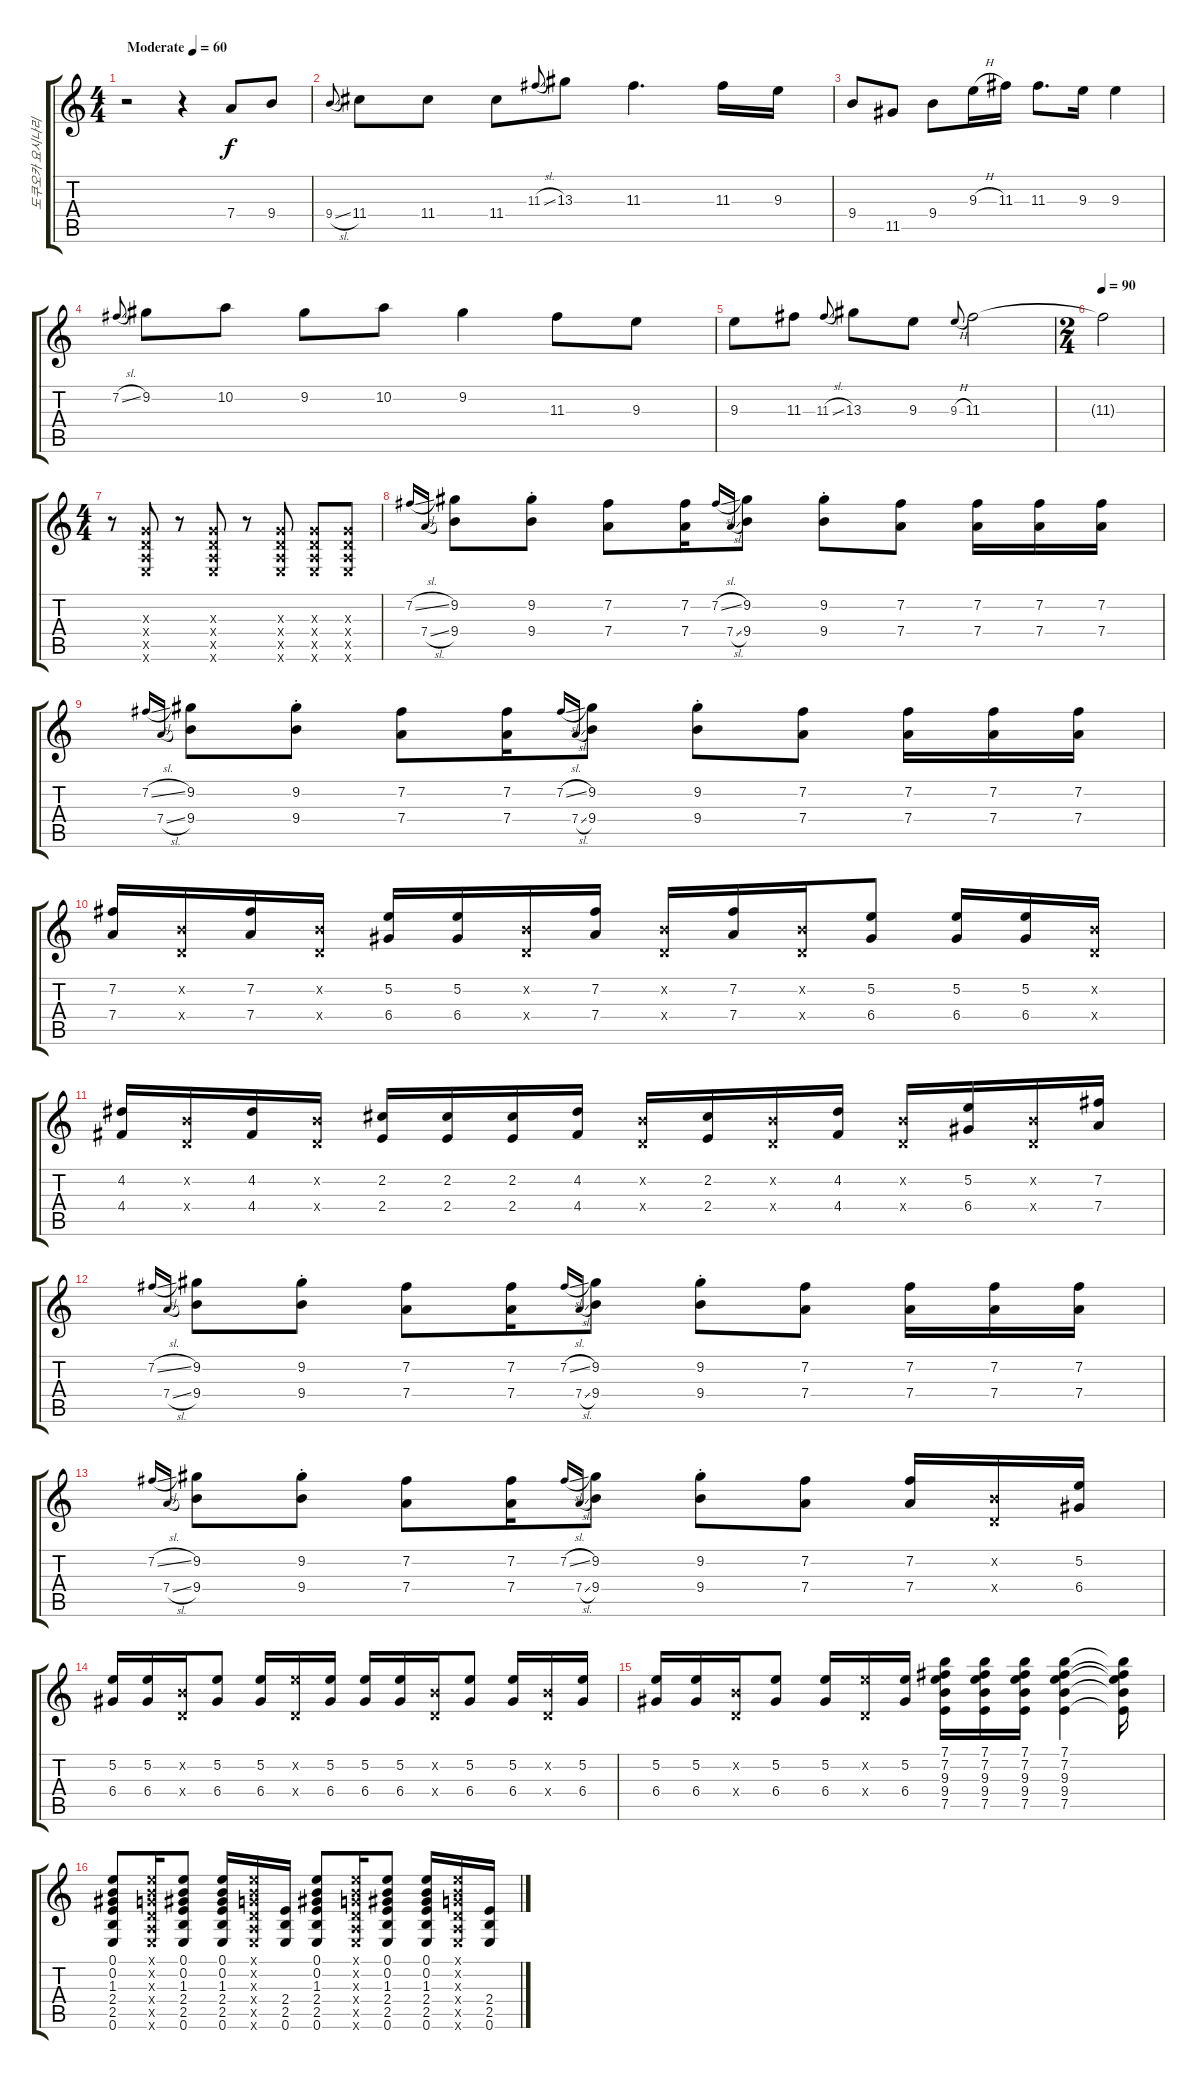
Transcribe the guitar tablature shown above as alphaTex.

\track ("도쿠오카 요시나리" "도쿠오카 요시나리") {instrument acousticguitarsteel}
\staff {score tabs}
\tuning (E4 B3 G3 D3 A2 E2) {hide}
\ts (4 4)
\tempo (60 "Moderate")
\clef g2
\ks c
r.2{dy f instrument acousticguitarsteel} r.4 7.4.8 9.4.8 |
9.4{sl}.8{gr onbeat} 11.4.8 11.4.8 11.4.8 11.3{sl}.8{gr onbeat} 13.3.8 11.3.4{d} 11.3.16 9.3.16 |
9.4.8 11.5.8 9.4.8 9.3{h}.16 11.3.16 11.3.8{d} 9.3.16 9.3.4 |
7.2{sl}.8{gr onbeat} 9.2.8 10.2.8 9.2.8 10.2.8 9.2.4 11.3.8 9.3.8 |
9.3.8 11.3.8 11.3{sl}.8{gr onbeat} 13.3.8 9.3.8 9.3{h}.8{gr onbeat} 11.3.2 |
\ts (2 4)
\tempo 90
11.3{t}.2 |
\ts (4 4)
r.8 (0.3{x} 0.4{x} 0.5{x} 0.6{x}).8 r.8 (0.3{x} 0.4{x} 0.5{x} 0.6{x}).8 r.8 (0.3{x} 0.4{x} 0.5{x} 0.6{x}).8 (0.3{x} 0.4{x} 0.5{x} 0.6{x}).8 (0.3{x} 0.4{x} 0.5{x} 0.6{x}).8 |
7.2{sl}.16{gr onbeat} 7.4{sl}.16{gr onbeat} (9.2 9.4).8 (9.2{st} 9.4{st}).8 (7.2 7.4).8 (7.2 7.4).16 7.2{sl}.16{gr onbeat} 7.4{sl}.16{gr onbeat} (9.2 9.4).8 (9.2{st} 9.4{st}).8 (7.2 7.4).8 (7.2 7.4).16 (7.2 7.4).16 (7.2 7.4).16 |
7.2{sl}.16{gr onbeat} 7.4{sl}.16{gr onbeat} (9.2 9.4).8 (9.2{st} 9.4{st}).8 (7.2 7.4).8 (7.2 7.4).16 7.2{sl}.16{gr onbeat} 7.4{sl}.16{gr onbeat} (9.2 9.4).8 (9.2{st} 9.4{st}).8 (7.2 7.4).8 (7.2 7.4).16 (7.2 7.4).16 (7.2 7.4).16 |
(7.2 7.4).16 (0.2{x} 0.4{x}).16 (7.2 7.4).16 (0.2{x} 0.4{x}).16 (5.2 6.4).16 (5.2 6.4).16 (0.2{x} 0.4{x}).16 (7.2 7.4).16 (0.2{x} 0.4{x}).16 (7.2 7.4).16 (0.2{x} 0.4{x}).16 (5.2 6.4).8 (5.2 6.4).16 (5.2 6.4).16 (0.2{x} 0.4{x}).16 |
(4.2 4.4).16 (0.2{x} 0.4{x}).16 (4.2 4.4).16 (0.2{x} 0.4{x}).16 (2.2 2.4).16 (2.2 2.4).16 (2.2 2.4).16 (4.2 4.4).16 (0.2{x} 0.4{x}).16 (2.2 2.4).16 (0.2{x} 0.4{x}).16 (4.2 4.4).16 (0.2{x} 0.4{x}).16 (5.2 6.4).16 (0.2{x} 0.4{x}).16 (7.2 7.4).16 |
7.2{sl}.16{gr onbeat} 7.4{sl}.16{gr onbeat} (9.2 9.4).8 (9.2{st} 9.4{st}).8 (7.2 7.4).8 (7.2 7.4).16 7.2{sl}.16{gr onbeat} 7.4{sl}.16{gr onbeat} (9.2 9.4).8 (9.2{st} 9.4{st}).8 (7.2 7.4).8 (7.2 7.4).16 (7.2 7.4).16 (7.2 7.4).16 |
7.2{sl}.16{gr onbeat} 7.4{sl}.16{gr onbeat} (9.2 9.4).8 (9.2{st} 9.4{st}).8 (7.2 7.4).8 (7.2 7.4).16 7.2{sl}.16{gr onbeat} 7.4{sl}.16{gr onbeat} (9.2 9.4).8 (9.2{st} 9.4{st}).8 (7.2 7.4).8 (7.2 7.4).16 (0.2{x} 0.4{x}).16 (5.2 6.4).16 |
(5.2 6.4).16 (5.2 6.4).16 (0.2{x} 0.4{x}).16 (5.2 6.4).8 (5.2 6.4).16 (5.2{x} 0.4{x}).16 (5.2 6.4).16 (5.2 6.4).16 (5.2 6.4).16 (0.2{x} 0.4{x}).16 (5.2 6.4).8 (5.2 6.4).16 (0.2{x} 0.4{x}).16 (5.2 6.4).16 |
(5.2 6.4).16 (5.2 6.4).16 (0.2{x} 0.4{x}).16 (5.2 6.4).8 (5.2 6.4).16 (5.2{x} 0.4{x}).16 (5.2 6.4).16 (7.1 7.2 9.3 9.4 7.5).16 (7.1 7.2 9.3 9.4 7.5).16 (7.1 7.2 9.3 9.4 7.5).16 (7.1 7.2 9.3 9.4 7.5).4 (7.1{t} 7.2{t} 9.3{t} 9.4{t} 7.5{t}).16 |
(0.1 0.2 1.3 2.4 2.5 0.6).8 (0.1{x} 0.2{x} 0.3{x} 0.4{x} 0.5{x} 0.6{x}).16 (0.1 0.2 1.3 2.4 2.5 0.6).8 (0.1 0.2 1.3 2.4 2.5 0.6).16 (0.1{x} 0.2{x} 0.3{x} 0.4{x} 0.5{x} 0.6{x}).16 (2.4 2.5 0.6).16 (0.1 0.2 1.3 2.4 2.5 0.6).8 (0.1{x} 0.2{x} 0.3{x} 0.4{x} 0.5{x} 0.6{x}).16 (0.1 0.2 1.3 2.4 2.5 0.6).8 (0.1 0.2 1.3 2.4 2.5 0.6).16 (0.1{x} 0.2{x} 0.3{x} 0.4{x} 0.5{x} 0.6{x}).16 (2.4 2.5 0.6).16
